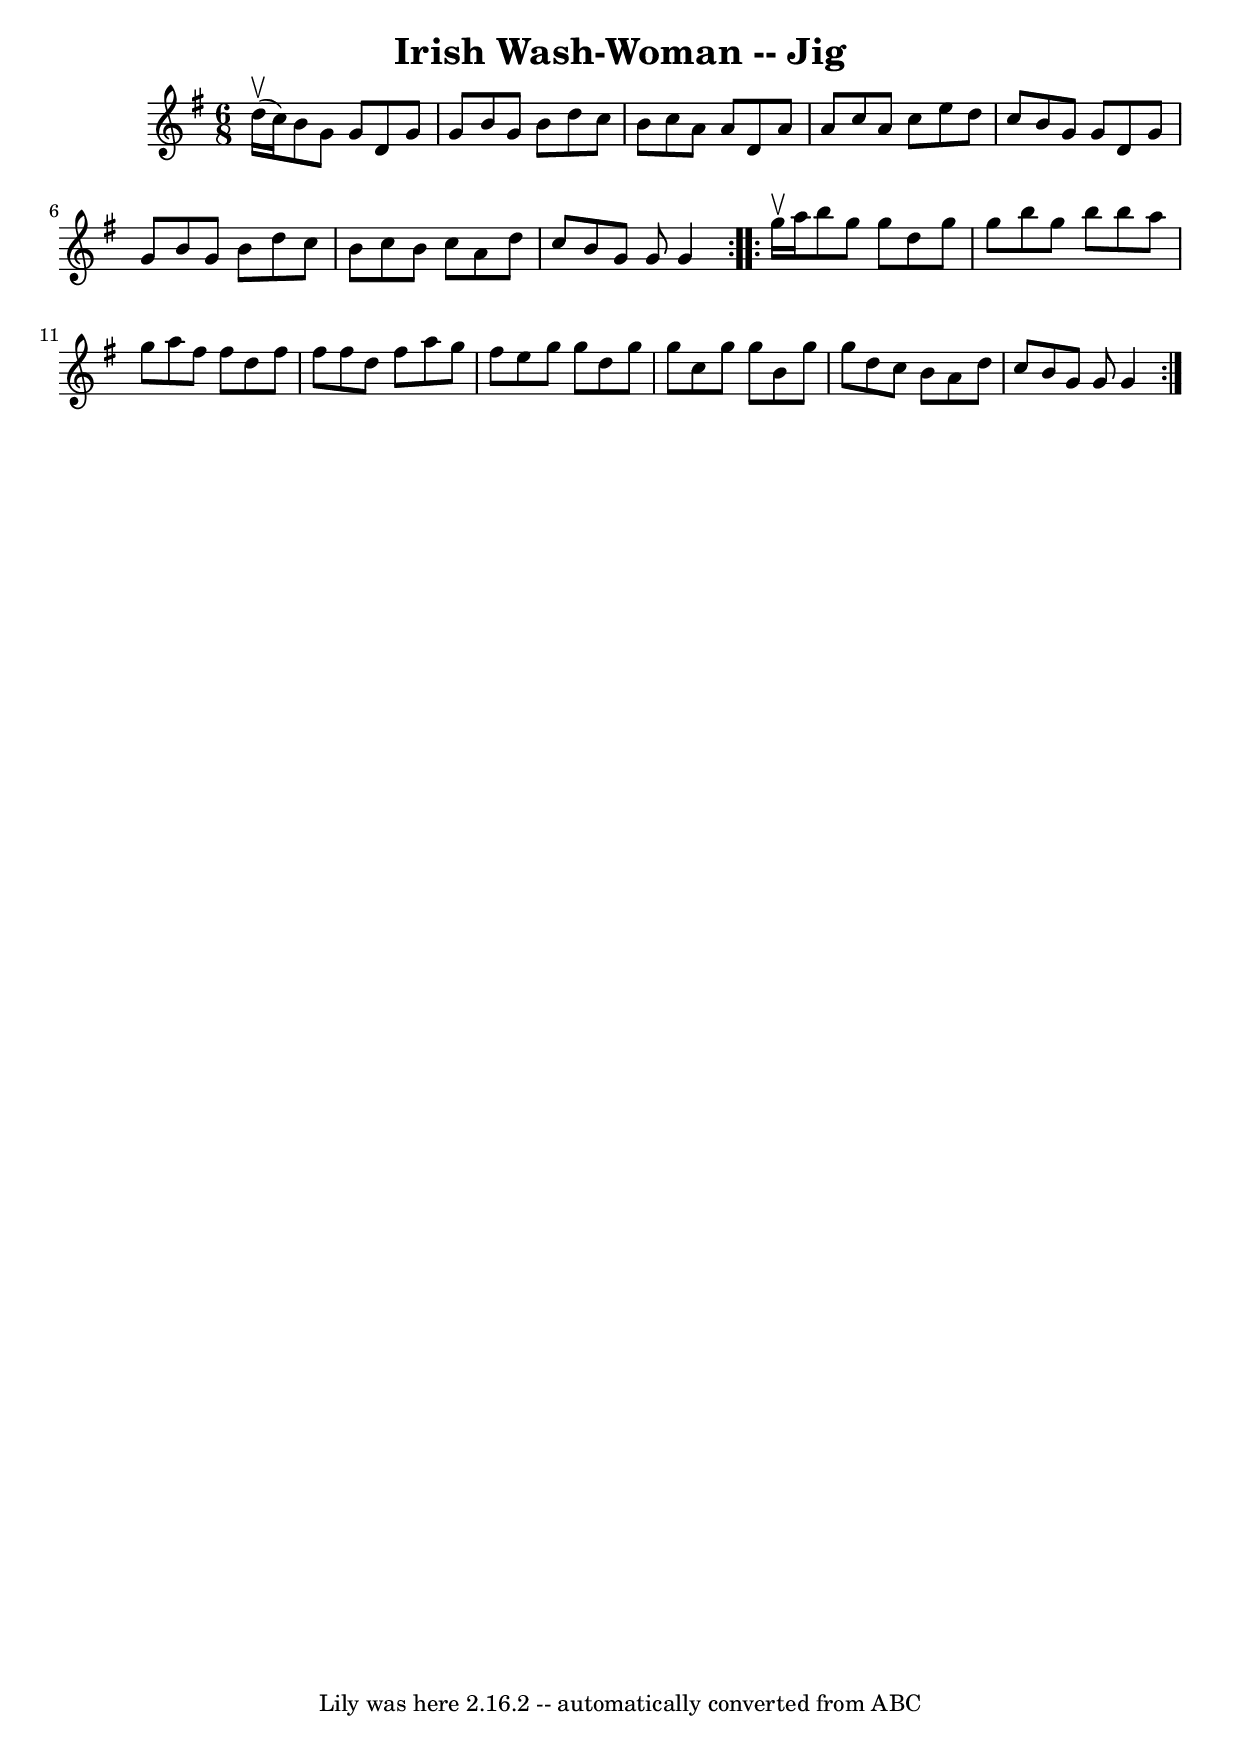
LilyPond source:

\version "2.16.2"
\include "Mammoth.ily"
\header {
  %% book = "Ryan's Mammoth Collection"
  crossRefNumber = "1"
  footnotes = "\\\\87 452"
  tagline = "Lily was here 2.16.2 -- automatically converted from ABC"
  title = "Irish Wash-Woman -- Jig"

}
voicedefault =  {



  \repeat volta 2 {

    \time 6/8 
    \key g \major d''16^\upbow(c''16) |
    b'8 g'8    
    g'8 d'8 g'8 g'8    |
    b'8 g'8 b'8 d''8 c''8 b'8 
    |
    c''8 a'8 a'8 d'8 a'8 a'8    |
    c''8 a'8 
    c''8 e''8 d''8 c''8    |
    b'8 g'8 g'8 d'8 g'8 
    g'8    |
    b'8 g'8 b'8 d''8 c''8 b'8    |
    
    c''8 b'8 c''8 a'8 d''8 c''8    |
    b'8 g'8 g'8    
    g'4    
  }     
  \repeat volta 2 {
    g''16^\upbow a''16  |
    b''8    
    g''8 g''8 d''8 g''8 g''8    |
    b''8 g''8 b''8 b''8 
    a''8 g''8    |
    a''8 fis''8 fis''8 d''8 fis''8    
    fis''8    |
    fis''8 d''8 fis''8 a''8 g''8 fis''8    
    |
    e''8 g''8 g''8 d''8 g''8 g''8    |
    c''8    
    g''8 g''8 b'8 g''8 g''8    |
    d''8 c''8 b'8 a'8    
    d''8 c''8    |
    b'8 g'8 g'8 g'4    
  }   

}

\score{
  <<

    \context Staff="default"
    {
      \voicedefault 
      
    }

  >>
  \layout {
    
  }
  \midi {
  }

}
